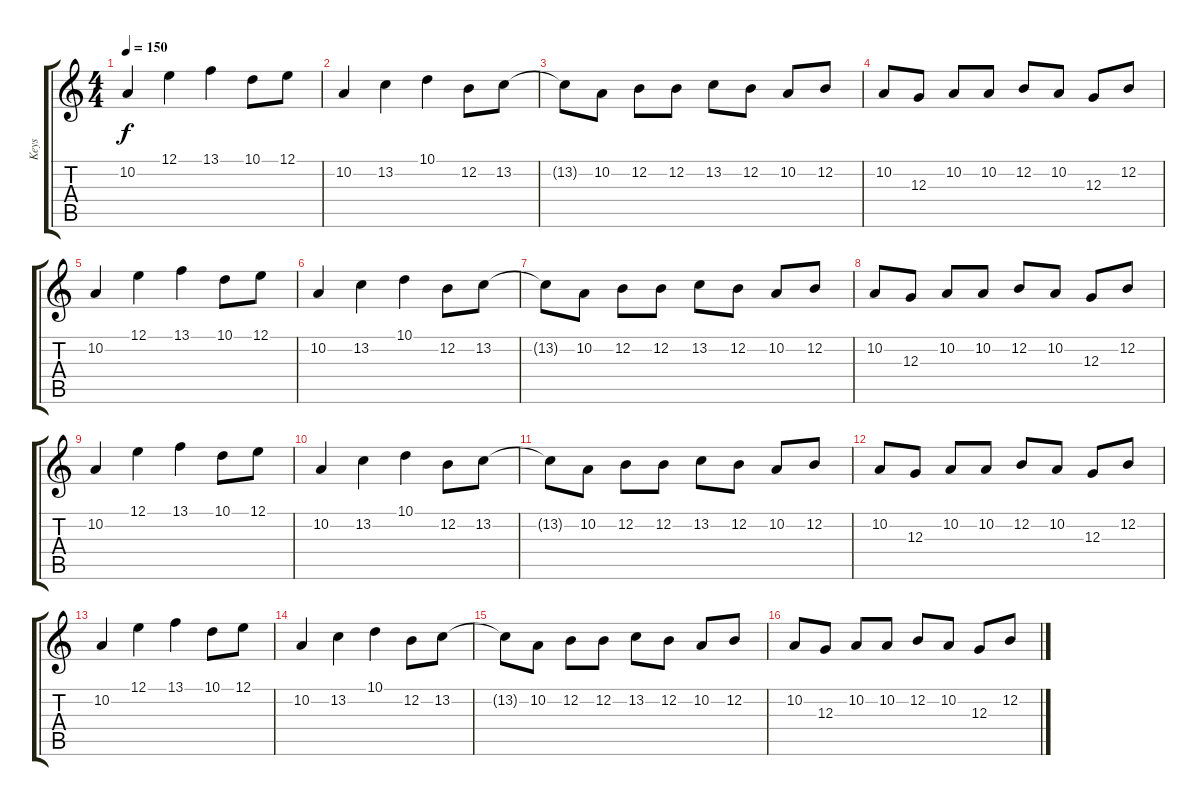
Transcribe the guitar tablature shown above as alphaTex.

\track ("Keys" "Keys") {instrument harpsichord}
\staff {score tabs}
\tuning (E4 B3 G3 D3 A2 E2) {hide}
\ts (4 4)
\tempo 150
\clef g2
\ks c
10.2.4{dy f} 12.1.4 13.1.4 10.1.8 12.1.8 |
10.2.4 13.2.4 10.1.4 12.2.8 13.2.8 |
13.2{t}.8 10.2.8 12.2.8 12.2.8 13.2.8 12.2.8 10.2.8 12.2.8 |
10.2.8 12.3.8 10.2.8 10.2.8 12.2.8 10.2.8 12.3.8 12.2.8 |
10.2.4 12.1.4 13.1.4 10.1.8 12.1.8 |
10.2.4 13.2.4 10.1.4 12.2.8 13.2.8 |
13.2{t}.8 10.2.8 12.2.8 12.2.8 13.2.8 12.2.8 10.2.8 12.2.8 |
10.2.8 12.3.8 10.2.8 10.2.8 12.2.8 10.2.8 12.3.8 12.2.8 |
10.2.4 12.1.4 13.1.4 10.1.8 12.1.8 |
10.2.4 13.2.4 10.1.4 12.2.8 13.2.8 |
13.2{t}.8 10.2.8 12.2.8 12.2.8 13.2.8 12.2.8 10.2.8 12.2.8 |
10.2.8 12.3.8 10.2.8 10.2.8 12.2.8 10.2.8 12.3.8 12.2.8 |
10.2.4 12.1.4 13.1.4 10.1.8 12.1.8 |
10.2.4 13.2.4 10.1.4 12.2.8 13.2.8 |
13.2{t}.8 10.2.8 12.2.8 12.2.8 13.2.8 12.2.8 10.2.8 12.2.8 |
10.2.8 12.3.8 10.2.8 10.2.8 12.2.8 10.2.8 12.3.8 12.2.8
